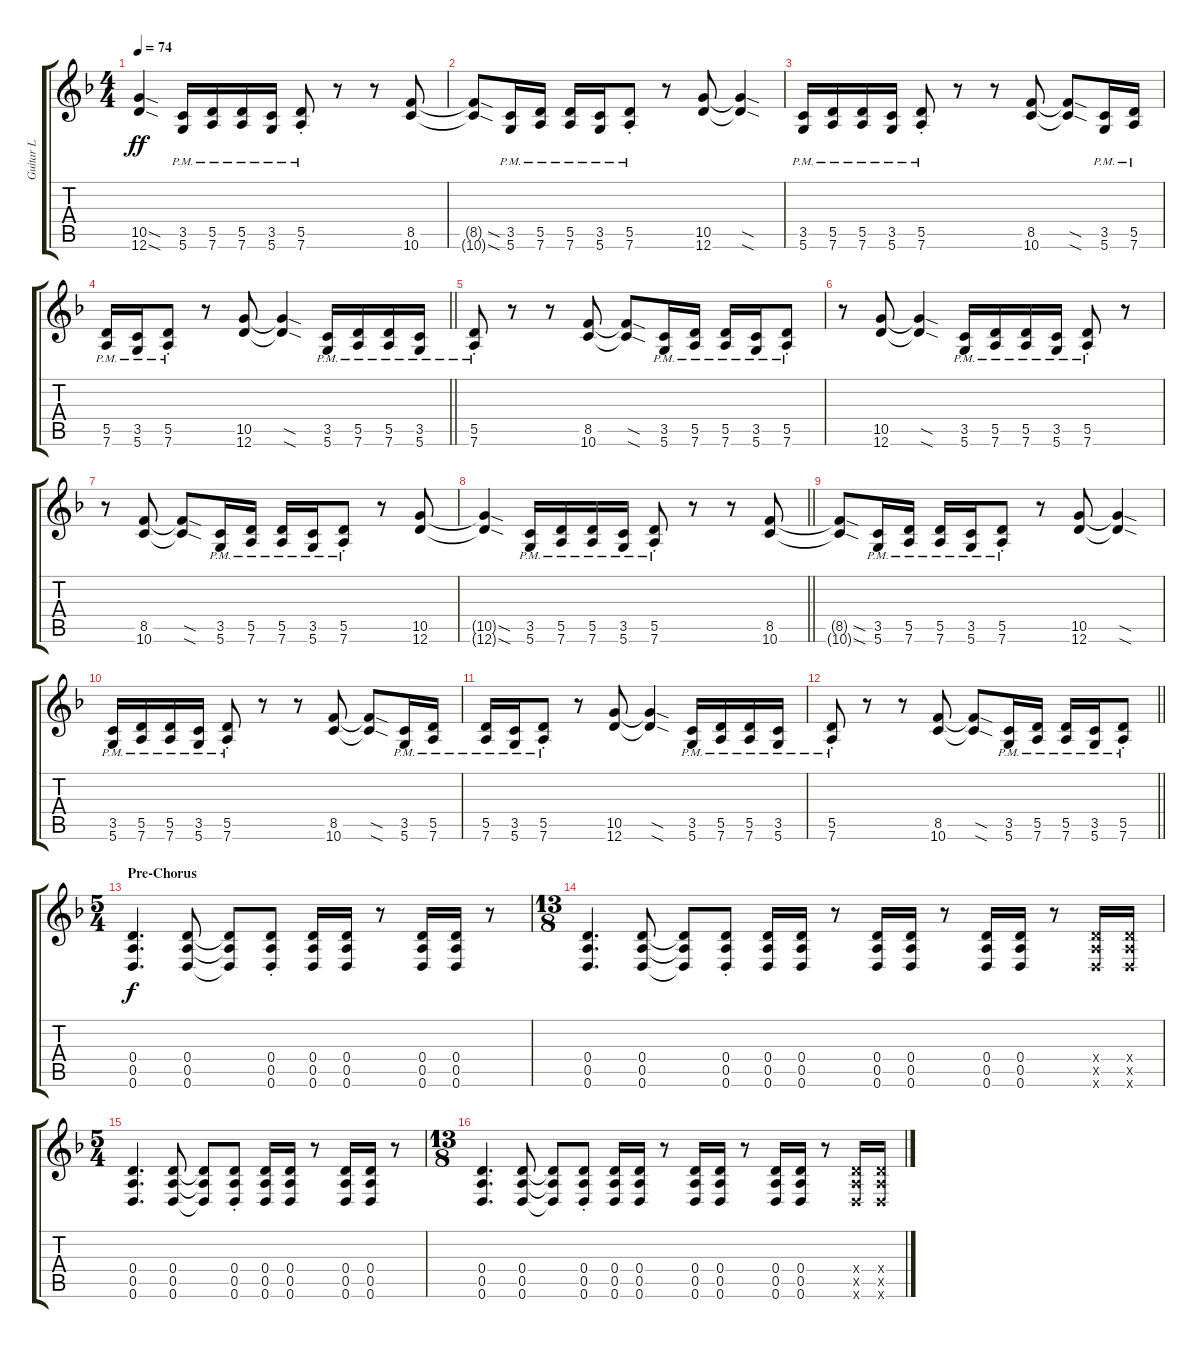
\track ("Guitar L" "Guitar L") {instrument overdrivenguitar}
\staff {score tabs}
\tuning (E4 B3 G3 D3 A2 D2) {hide}
\ts (4 4)
\tempo 74
\clef g2
\ks f
(10.5{sod t} 12.6{sod t}).4{dy ff} (3.5{pm} 5.6{pm}).16 (5.5{pm} 7.6{pm}).16 (5.5{pm} 7.6{pm}).16 (3.5{pm} 5.6{pm}).16 (5.5{pm st} 7.6{pm st}).8 r.8 r.8 (8.5 10.6).8 |
(8.5{sod t} 10.6{sod t}).8 (3.5{pm} 5.6{pm}).16 (5.5{pm} 7.6{pm}).16 (5.5{pm} 7.6{pm}).16 (3.5{pm} 5.6{pm}).16 (5.5{pm st} 7.6{pm st}).8 r.8 (10.5 12.6).8 (10.5{sod t} 12.6{sod t}).4 |
(3.5{pm} 5.6{pm}).16 (5.5{pm} 7.6{pm}).16 (5.5{pm} 7.6{pm}).16 (3.5{pm} 5.6{pm}).16 (5.5{pm st} 7.6{pm st}).8 r.8 r.8 (8.5 10.6).8 (8.5{sod t} 10.6{sod t}).8 (3.5{pm} 5.6{pm}).16 (5.5{pm} 7.6{pm}).16 |
\barLineRight lightlight
(5.5{pm} 7.6{pm}).16 (3.5{pm} 5.6{pm}).16 (5.5{pm st} 7.6{pm st}).8 r.8 (10.5 12.6).8 (10.5{sod t} 12.6{sod t}).4 (3.5{pm} 5.6{pm}).16 (5.5{pm} 7.6{pm}).16 (5.5{pm} 7.6{pm}).16 (3.5{pm} 5.6{pm}).16 |
(5.5{pm st} 7.6{pm st}).8 r.8 r.8 (8.5 10.6).8 (8.5{sod t} 10.6{sod t}).8 (3.5{pm} 5.6{pm}).16 (5.5{pm} 7.6{pm}).16 (5.5{pm} 7.6{pm}).16 (3.5{pm} 5.6{pm}).16 (5.5{pm st} 7.6{pm st}).8 |
r.8 (10.5 12.6).8 (10.5{sod t} 12.6{sod t}).4 (3.5{pm} 5.6{pm}).16 (5.5{pm} 7.6{pm}).16 (5.5{pm} 7.6{pm}).16 (3.5{pm} 5.6{pm}).16 (5.5{pm st} 7.6{pm st}).8 r.8 |
r.8 (8.5 10.6).8 (8.5{sod t} 10.6{sod t}).8 (3.5{pm} 5.6{pm}).16 (5.5{pm} 7.6{pm}).16 (5.5{pm} 7.6{pm}).16 (3.5{pm} 5.6{pm}).16 (5.5{pm st} 7.6{pm st}).8 r.8 (10.5 12.6).8 |
\barLineRight lightlight
(10.5{sod t} 12.6{sod t}).4 (3.5{pm} 5.6{pm}).16 (5.5{pm} 7.6{pm}).16 (5.5{pm} 7.6{pm}).16 (3.5{pm} 5.6{pm}).16 (5.5{pm st} 7.6{pm st}).8 r.8 r.8 (8.5 10.6).8 |
(8.5{sod t} 10.6{sod t}).8 (3.5{pm} 5.6{pm}).16 (5.5{pm} 7.6{pm}).16 (5.5{pm} 7.6{pm}).16 (3.5{pm} 5.6{pm}).16 (5.5{pm st} 7.6{pm st}).8 r.8 (10.5 12.6).8 (10.5{sod t} 12.6{sod t}).4 |
(3.5{pm} 5.6{pm}).16 (5.5{pm} 7.6{pm}).16 (5.5{pm} 7.6{pm}).16 (3.5{pm} 5.6{pm}).16 (5.5{pm st} 7.6{pm st}).8 r.8 r.8 (8.5 10.6).8 (8.5{sod t} 10.6{sod t}).8 (3.5{pm} 5.6{pm}).16 (5.5{pm} 7.6{pm}).16 |
(5.5{pm} 7.6{pm}).16 (3.5{pm} 5.6{pm}).16 (5.5{pm st} 7.6{pm st}).8 r.8 (10.5 12.6).8 (10.5{sod t} 12.6{sod t}).4 (3.5{pm} 5.6{pm}).16 (5.5{pm} 7.6{pm}).16 (5.5{pm} 7.6{pm}).16 (3.5{pm} 5.6{pm}).16 |
\barLineRight lightlight
(5.5{pm st} 7.6{pm st}).8 r.8 r.8 (8.5 10.6).8 (8.5{sod t} 10.6{sod t}).8 (3.5{pm} 5.6{pm}).16 (5.5{pm} 7.6{pm}).16 (5.5{pm} 7.6{pm}).16 (3.5{pm} 5.6{pm}).16 (5.5{pm st} 7.6{pm st}).8 |
\ts (5 4)
\section ("" "Pre-Chorus")
(0.4 0.5 0.6).4{d dy f} (0.4 0.5 0.6).8 (0.4{t} 0.5{t} 0.6{t}).8 (0.4{st} 0.5{st} 0.6{st}).8 (0.4 0.5 0.6).16 (0.4 0.5 0.6).16 r.8 (0.4 0.5 0.6).16 (0.4 0.5 0.6).16 r.8 |
\ts (13 8)
(0.4 0.5 0.6).4{d} (0.4 0.5 0.6).8 (0.4{t} 0.5{t} 0.6{t}).8 (0.4{st} 0.5{st} 0.6{st}).8 (0.4 0.5 0.6).16 (0.4 0.5 0.6).16 r.8 (0.4 0.5 0.6).16 (0.4 0.5 0.6).16 r.8 (0.4 0.5 0.6).16 (0.4 0.5 0.6).16 r.8 (0.4{x} 0.5{x} 0.6{x}).16 (0.4{x} 0.5{x} 0.6{x}).16 |
\ts (5 4)
(0.4 0.5 0.6).4{d} (0.4 0.5 0.6).8 (0.4{t} 0.5{t} 0.6{t}).8 (0.4{st} 0.5{st} 0.6{st}).8 (0.4 0.5 0.6).16 (0.4 0.5 0.6).16 r.8 (0.4 0.5 0.6).16 (0.4 0.5 0.6).16 r.8 |
\ts (13 8)
(0.4 0.5 0.6).4{d} (0.4 0.5 0.6).8 (0.4{t} 0.5{t} 0.6{t}).8 (0.4{st} 0.5{st} 0.6{st}).8 (0.4 0.5 0.6).16 (0.4 0.5 0.6).16 r.8 (0.4 0.5 0.6).16 (0.4 0.5 0.6).16 r.8 (0.4 0.5 0.6).16 (0.4 0.5 0.6).16 r.8 (0.4{x} 0.5{x} 0.6{x}).16 (0.4{x} 0.5{x} 0.6{x}).16
